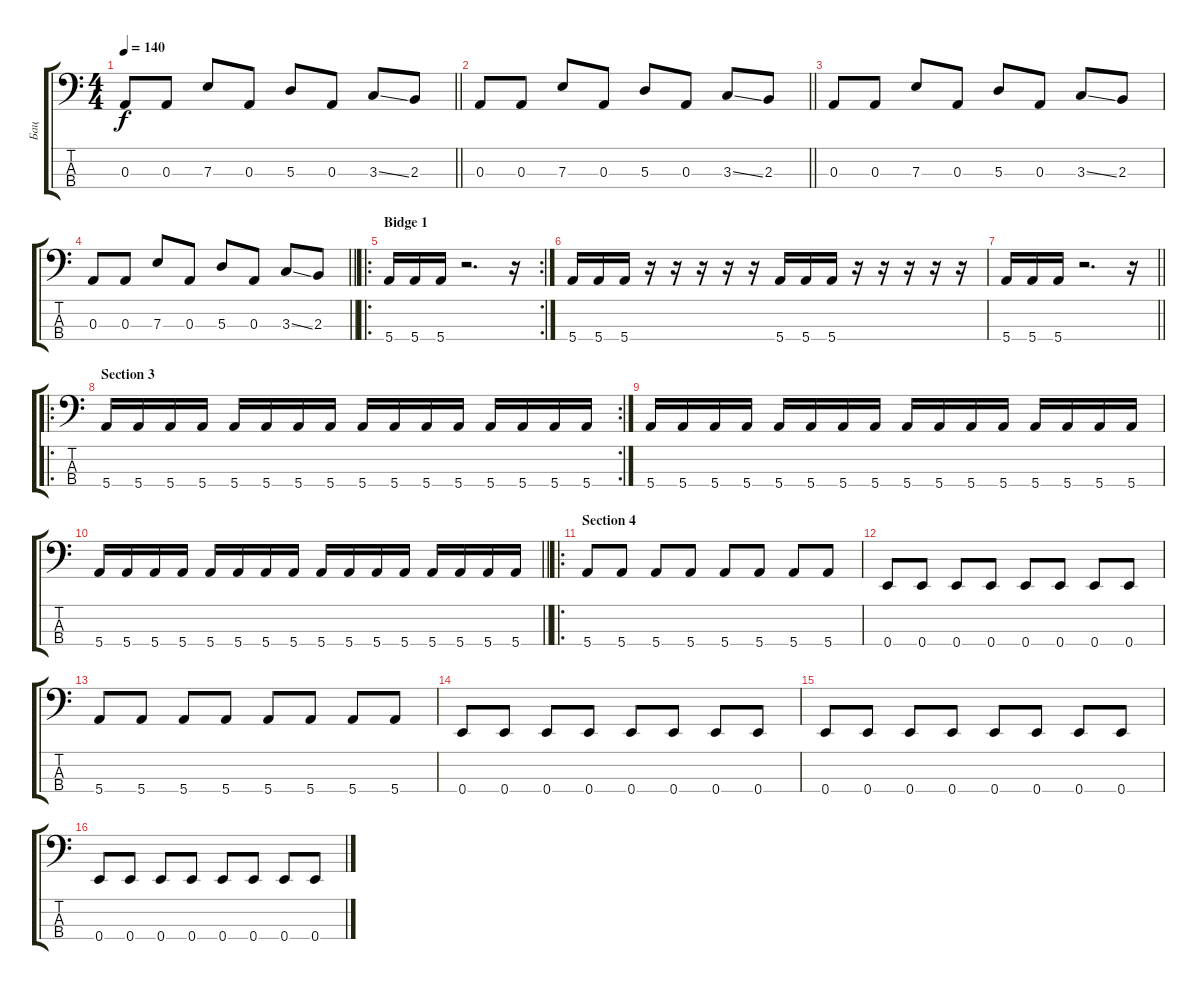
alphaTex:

\track ("Бац" "Бац") {instrument electricbassfinger}
\staff {score tabs}
\tuning (G2 D2 A1 E1) {hide}
\ts (4 4)
\tempo 140
\clef f4
\barLineRight lightlight
\ks c
0.3.8{dy f} 0.3.8 7.3.8 0.3.8 5.3.8 0.3.8 3.3{ss}.8 2.3.8 |
\barLineRight lightlight
0.3.8 0.3.8 7.3.8 0.3.8 5.3.8 0.3.8 3.3{ss}.8 2.3.8 |
0.3.8 0.3.8 7.3.8 0.3.8 5.3.8 0.3.8 3.3{ss}.8 2.3.8 |
\barLineRight lightlight
0.3.8 0.3.8 7.3.8 0.3.8 5.3.8 0.3.8 3.3{ss}.8 2.3.8 |
\ro
\rc 2
\section ("" "Bidge 1")
5.4.16 5.4.16 5.4.16 r.2{d} r.16 |
5.4.16 5.4.16 5.4.16 r.16 r.16 r.16 r.16 r.16 5.4.16 5.4.16 5.4.16 r.16 r.16 r.16 r.16 r.16 |
\barLineRight lightlight
5.4.16 5.4.16 5.4.16 r.2{d} r.16 |
\ro
\rc 2
\section ("" "Section 3")
5.4.16 5.4.16 5.4.16 5.4.16 5.4.16 5.4.16 5.4.16 5.4.16 5.4.16 5.4.16 5.4.16 5.4.16 5.4.16 5.4.16 5.4.16 5.4.16 |
5.4.16 5.4.16 5.4.16 5.4.16 5.4.16 5.4.16 5.4.16 5.4.16 5.4.16 5.4.16 5.4.16 5.4.16 5.4.16 5.4.16 5.4.16 5.4.16 |
\barLineRight lightlight
5.4.16 5.4.16 5.4.16 5.4.16 5.4.16 5.4.16 5.4.16 5.4.16 5.4.16 5.4.16 5.4.16 5.4.16 5.4.16 5.4.16 5.4.16 5.4.16 |
\ro
\section ("" "Section 4")
5.4.8 5.4.8 5.4.8 5.4.8 5.4.8 5.4.8 5.4.8 5.4.8 |
0.4.8 0.4.8 0.4.8 0.4.8 0.4.8 0.4.8 0.4.8 0.4.8 |
5.4.8 5.4.8 5.4.8 5.4.8 5.4.8 5.4.8 5.4.8 5.4.8 |
0.4.8 0.4.8 0.4.8 0.4.8 0.4.8 0.4.8 0.4.8 0.4.8 |
0.4.8 0.4.8 0.4.8 0.4.8 0.4.8 0.4.8 0.4.8 0.4.8 |
0.4.8 0.4.8 0.4.8 0.4.8 0.4.8 0.4.8 0.4.8 0.4.8
